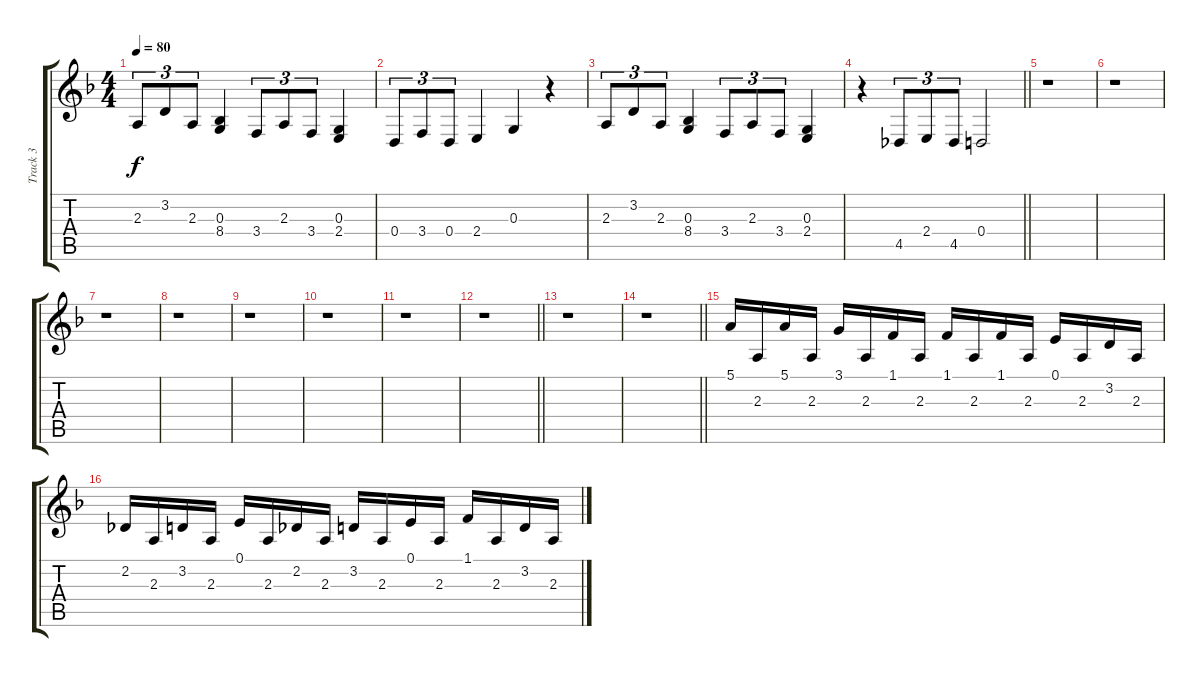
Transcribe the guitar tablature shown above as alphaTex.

\track ("Track 3" "Track 3") {instrument churchorgan}
\staff {score tabs}
\tuning (E4 B3 G3 D3 A2 E2) {hide}
\ts (4 4)
\tempo 80
\clef g2
\ks dminor
2.3.8{tu (3 2) dy f instrument churchorgan} 3.2.8{tu (3 2)} 2.3.8{tu (3 2)} (0.3 8.4).4 3.4.8{tu (3 2)} 2.3.8{tu (3 2)} 3.4.8{tu (3 2)} (0.3 2.4).4 |
0.4.8{tu (3 2)} 3.4.8{tu (3 2)} 0.4.8{tu (3 2)} 2.4.4 0.3.4 r.4 |
2.3.8{tu (3 2)} 3.2.8{tu (3 2)} 2.3.8{tu (3 2)} (0.3 8.4).4 3.4.8{tu (3 2)} 2.3.8{tu (3 2)} 3.4.8{tu (3 2)} (0.3 2.4).4 |
\barLineRight lightlight
r.4 4.5.8{tu (3 2)} 2.4.8{tu (3 2)} 4.5.8{tu (3 2)} 0.4.2 |
r.1 |
r.1 |
r.1 |
r.1 |
r.1 |
r.1 |
r.1 |
\barLineRight lightlight
r.1 |
r.1 |
\barLineRight lightlight
r.1 |
5.1.16 2.3.16 5.1.16 2.3.16 3.1.16 2.3.16 1.1.16 2.3.16 1.1.16 2.3.16 1.1.16 2.3.16 0.1.16 2.3.16 3.2.16 2.3.16 |
2.2.16 2.3.16 3.2.16 2.3.16 0.1.16 2.3.16 2.2.16 2.3.16 3.2.16 2.3.16 0.1.16 2.3.16 1.1.16 2.3.16 3.2.16 2.3.16
